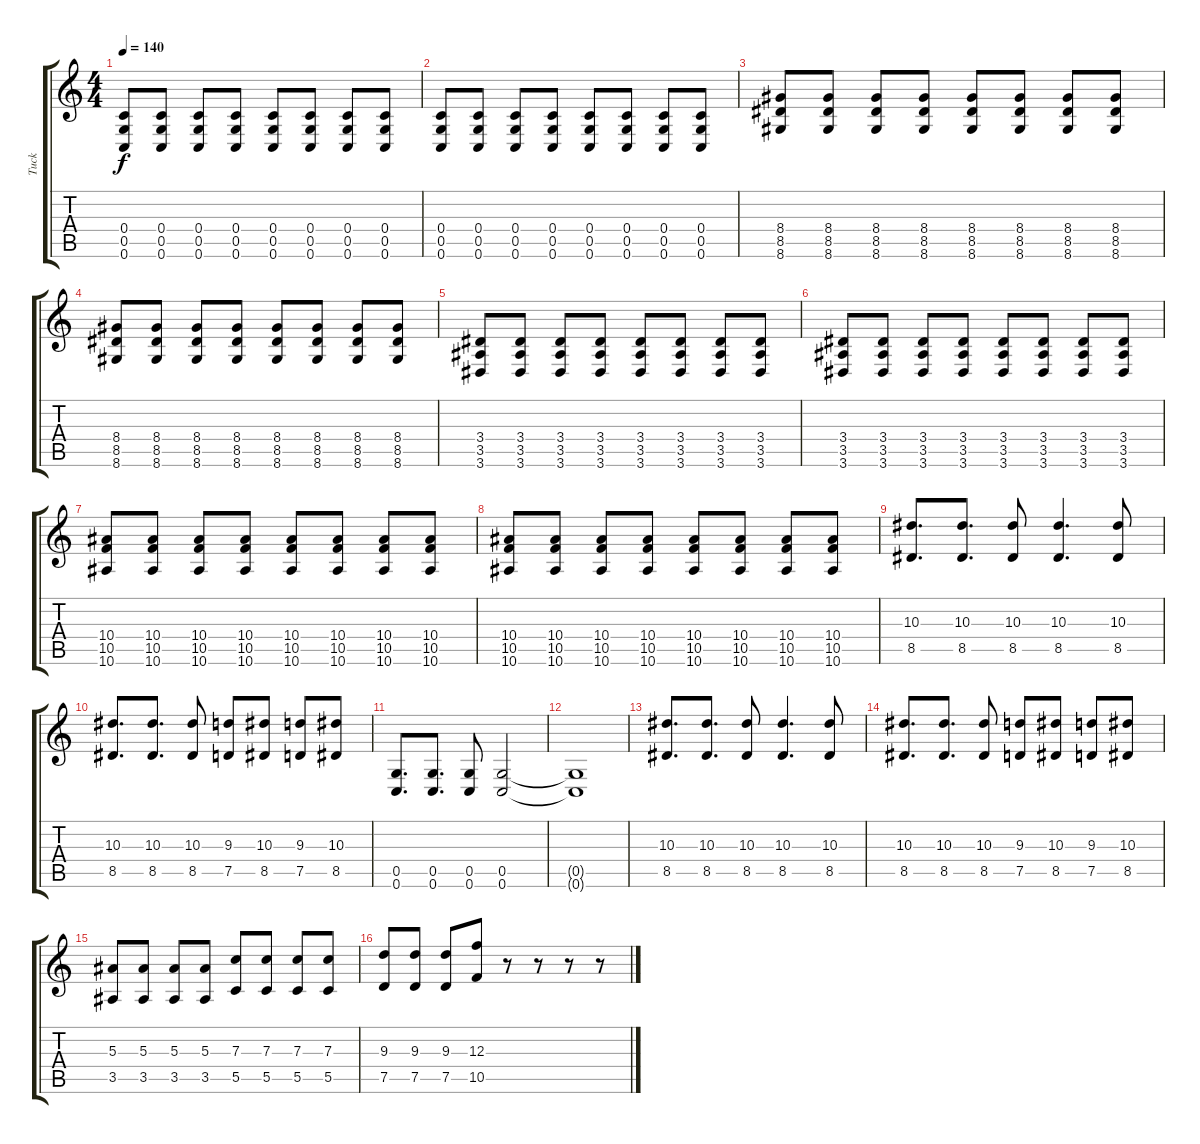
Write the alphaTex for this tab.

\track ("Tuck" "Tuck") {instrument distortionguitar}
\staff {score tabs}
\tuning (D4 A3 F3 C3 G2 C2) {hide}
\ts (4 4)
\tempo 140
\clef g2
\ks c
(0.4 0.5 0.6).8{dy f} (0.4 0.5 0.6).8 (0.4 0.5 0.6).8 (0.4 0.5 0.6).8 (0.4 0.5 0.6).8 (0.4 0.5 0.6).8 (0.4 0.5 0.6).8 (0.4 0.5 0.6).8 |
(0.4 0.5 0.6).8 (0.4 0.5 0.6).8 (0.4 0.5 0.6).8 (0.4 0.5 0.6).8 (0.4 0.5 0.6).8 (0.4 0.5 0.6).8 (0.4 0.5 0.6).8 (0.4 0.5 0.6).8 |
(8.4 8.5 8.6).8 (8.4 8.5 8.6).8 (8.4 8.5 8.6).8 (8.4 8.5 8.6).8 (8.4 8.5 8.6).8 (8.4 8.5 8.6).8 (8.4 8.5 8.6).8 (8.4 8.5 8.6).8 |
(8.4 8.5 8.6).8 (8.4 8.5 8.6).8 (8.4 8.5 8.6).8 (8.4 8.5 8.6).8 (8.4 8.5 8.6).8 (8.4 8.5 8.6).8 (8.4 8.5 8.6).8 (8.4 8.5 8.6).8 |
(3.4 3.5 3.6).8 (3.4 3.5 3.6).8 (3.4 3.5 3.6).8 (3.4 3.5 3.6).8 (3.4 3.5 3.6).8 (3.4 3.5 3.6).8 (3.4 3.5 3.6).8 (3.4 3.5 3.6).8 |
(3.4 3.5 3.6).8 (3.4 3.5 3.6).8 (3.4 3.5 3.6).8 (3.4 3.5 3.6).8 (3.4 3.5 3.6).8 (3.4 3.5 3.6).8 (3.4 3.5 3.6).8 (3.4 3.5 3.6).8 |
(10.4 10.5 10.6).8 (10.4 10.5 10.6).8 (10.4 10.5 10.6).8 (10.4 10.5 10.6).8 (10.4 10.5 10.6).8 (10.4 10.5 10.6).8 (10.4 10.5 10.6).8 (10.4 10.5 10.6).8 |
(10.4 10.5 10.6).8 (10.4 10.5 10.6).8 (10.4 10.5 10.6).8 (10.4 10.5 10.6).8 (10.4 10.5 10.6).8 (10.4 10.5 10.6).8 (10.4 10.5 10.6).8 (10.4 10.5 10.6).8 |
(10.3 8.5).8{d instrument distortionguitar} (10.3 8.5).8{d} (10.3 8.5).8 (10.3 8.5).4{d} (10.3 8.5).8 |
(10.3 8.5).8{d} (10.3 8.5).8{d} (10.3 8.5).8 (9.3 7.5).8 (10.3 8.5).8 (9.3 7.5).8 (10.3 8.5).8 |
(0.5 0.6).8{d} (0.5 0.6).8{d} (0.5 0.6).8 (0.5 0.6).2 |
(0.5{t} 0.6{t}).1 |
(10.3 8.5).8{d} (10.3 8.5).8{d} (10.3 8.5).8 (10.3 8.5).4{d} (10.3 8.5).8 |
(10.3 8.5).8{d} (10.3 8.5).8{d} (10.3 8.5).8 (9.3 7.5).8 (10.3 8.5).8 (9.3 7.5).8 (10.3 8.5).8 |
(5.3 3.5).8 (5.3 3.5).8 (5.3 3.5).8 (5.3 3.5).8 (7.3 5.5).8 (7.3 5.5).8 (7.3 5.5).8 (7.3 5.5).8 |
(9.3 7.5).8 (9.3 7.5).8 (9.3 7.5).8 (12.3 10.5).8 r.8 r.8 r.8 r.8
